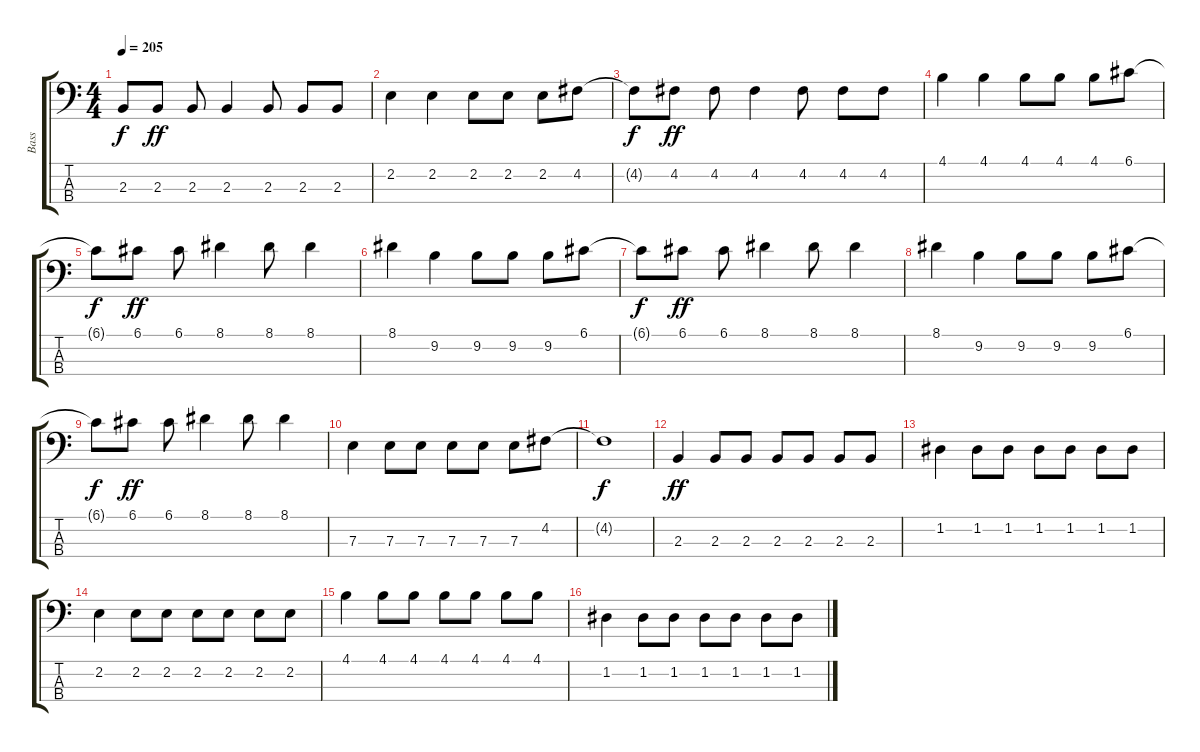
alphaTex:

\track ("Bass" "Bass") {instrument electricbassfinger}
\staff {score tabs}
\tuning (G2 D2 A1 E1) {hide}
\ts (4 4)
\tempo 205
\clef f4
\ks c
2.3{t}.8{dy f} 2.3.8{dy ff} 2.3.8 2.3.4 2.3.8 2.3.8 2.3.8 |
2.2.4 2.2.4 2.2.8 2.2.8 2.2.8 4.2.8 |
4.2{t}.8{dy f} 4.2.8{dy ff} 4.2.8 4.2.4 4.2.8 4.2.8 4.2.8 |
4.1.4 4.1.4 4.1.8 4.1.8 4.1.8 6.1.8 |
6.1{t}.8{dy f} 6.1.8{dy ff} 6.1.8 8.1.4 8.1.8 8.1.4 |
8.1.4 9.2.4 9.2.8 9.2.8 9.2.8 6.1.8 |
6.1{t}.8{dy f} 6.1.8{dy ff} 6.1.8 8.1.4 8.1.8 8.1.4 |
8.1.4 9.2.4 9.2.8 9.2.8 9.2.8 6.1.8 |
6.1{t}.8{dy f} 6.1.8{dy ff} 6.1.8 8.1.4 8.1.8 8.1.4 |
7.3.4 7.3.8 7.3.8 7.3.8 7.3.8 7.3.8 4.2.8 |
4.2{t}.1{dy f} |
2.3.4{dy ff} 2.3.8 2.3.8 2.3.8 2.3.8 2.3.8 2.3.8 |
1.2.4 1.2.8 1.2.8 1.2.8 1.2.8 1.2.8 1.2.8 |
2.2.4 2.2.8 2.2.8 2.2.8 2.2.8 2.2.8 2.2.8 |
4.1.4 4.1.8 4.1.8 4.1.8 4.1.8 4.1.8 4.1.8 |
1.2.4 1.2.8 1.2.8 1.2.8 1.2.8 1.2.8 1.2.8
